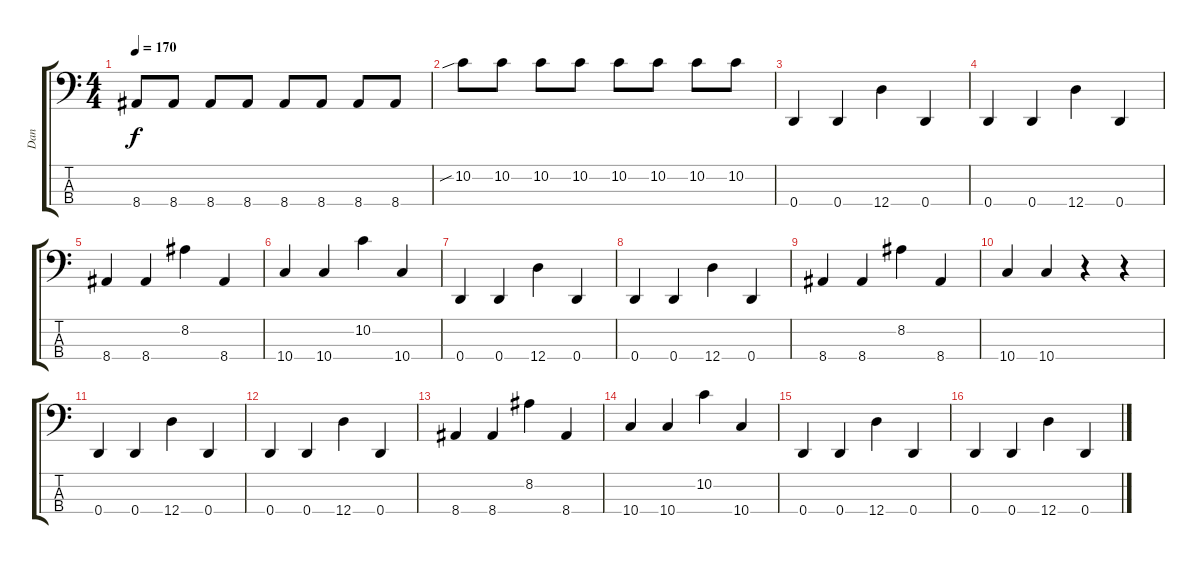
\track ("Dan" "Dan") {instrument electricbasspick}
\staff {score tabs}
\tuning (G2 D2 A1 D1) {hide}
\ts (4 4)
\tempo 170
\clef f4
\ks c
8.4.8{dy f} 8.4.8 8.4.8 8.4.8 8.4.8 8.4.8 8.4.8 8.4.8 |
10.2{sib}.8 10.2.8 10.2.8 10.2.8 10.2.8 10.2.8 10.2.8 10.2.8 |
0.4.4 0.4.4 12.4.4 0.4.4 |
0.4.4 0.4.4 12.4.4 0.4.4 |
8.4.4 8.4.4 8.2.4 8.4.4 |
10.4.4 10.4.4 10.2.4 10.4.4 |
0.4.4 0.4.4 12.4.4 0.4.4 |
0.4.4 0.4.4 12.4.4 0.4.4 |
8.4.4 8.4.4 8.2.4 8.4.4 |
10.4.4 10.4.4 r.4 r.4 |
0.4.4 0.4.4 12.4.4 0.4.4 |
0.4.4 0.4.4 12.4.4 0.4.4 |
8.4.4 8.4.4 8.2.4 8.4.4 |
10.4.4 10.4.4 10.2.4 10.4.4 |
0.4.4 0.4.4 12.4.4 0.4.4 |
0.4.4 0.4.4 12.4.4 0.4.4
